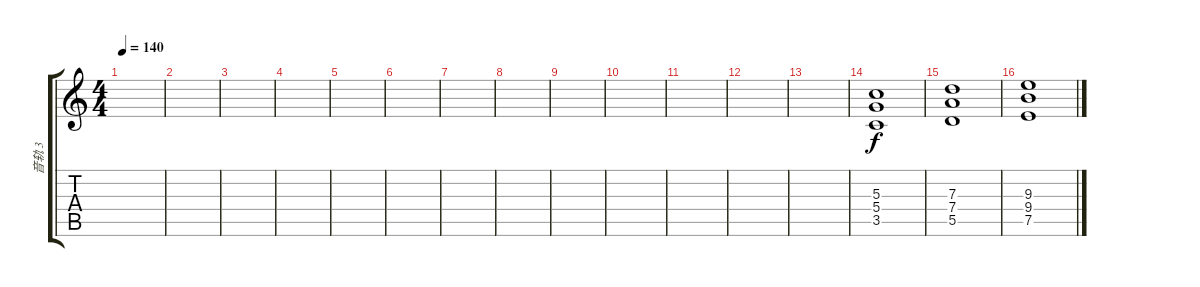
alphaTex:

\track ("音轨 3" "音轨 3") {instrument distortionguitar}
\staff {score tabs}
\tuning (E4 B3 G3 D3 A2 E2) {hide}
\ts (4 4)
\tempo 140
\clef g2
\ks c
|
|
|
|
|
|
|
|
|
|
|
|
|
(5.3 5.4 3.5).1 |
(7.3 7.4 5.5).1 |
(9.3 9.4 7.5).1
